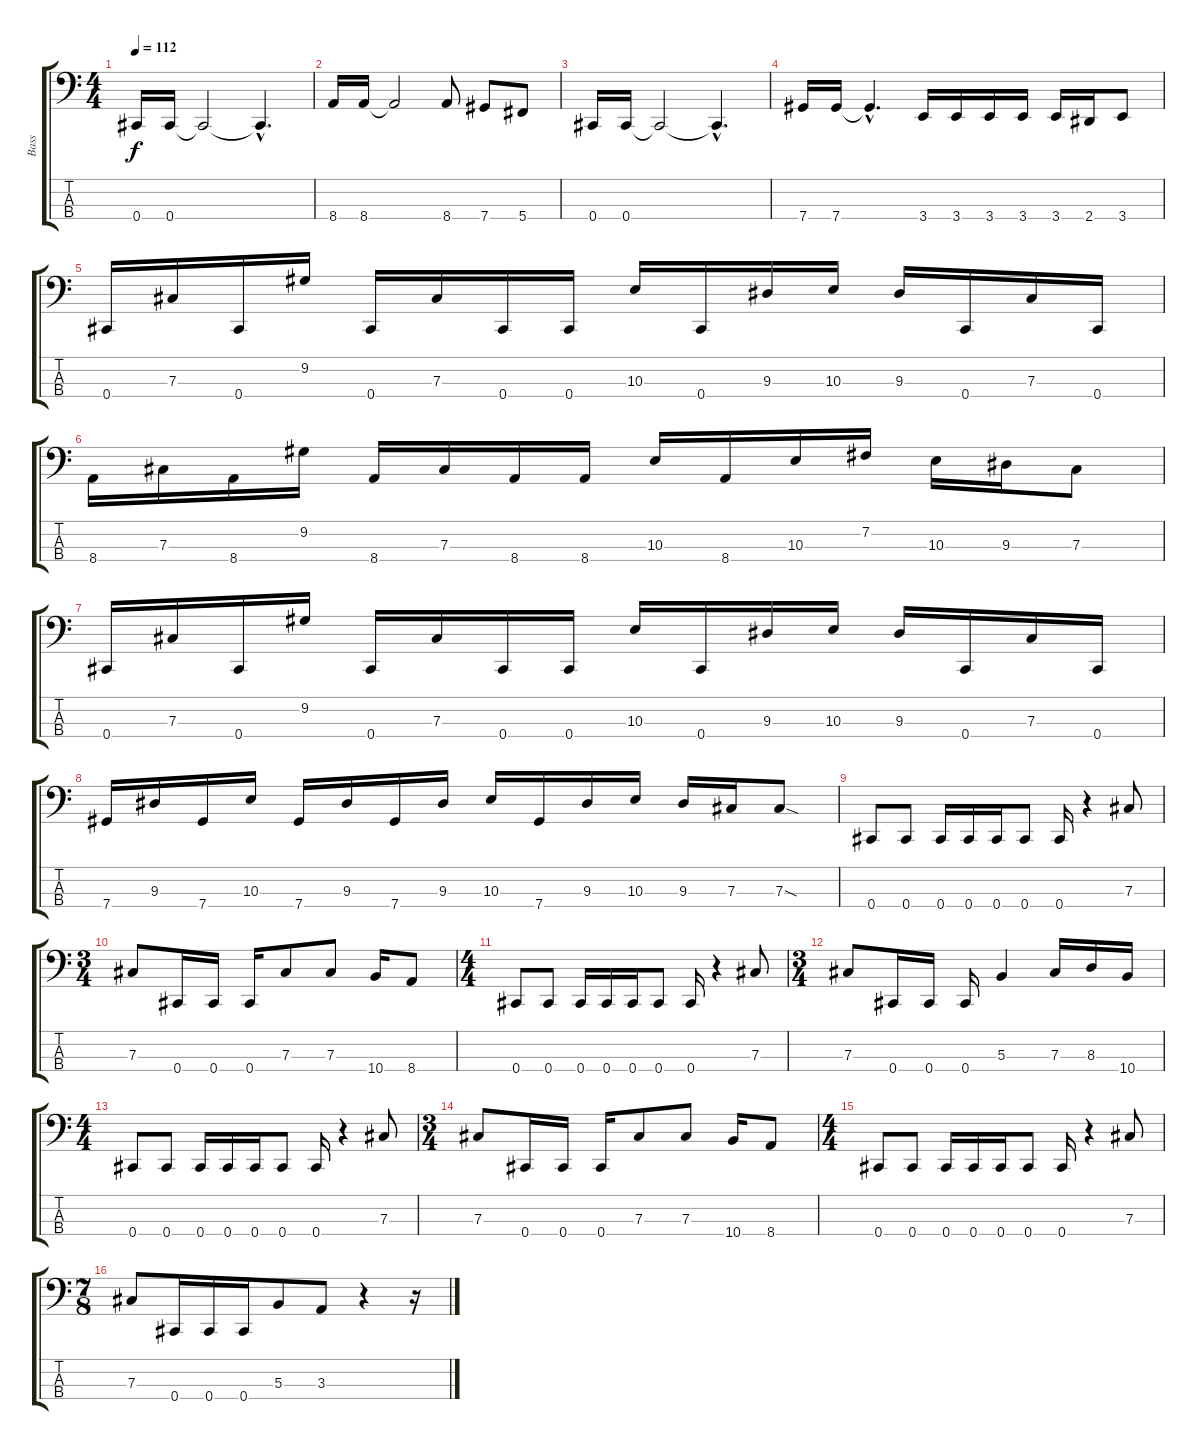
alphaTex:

\track ("Bass" "Bass") {instrument electricbassfinger}
\staff {score tabs}
\tuning (E2 B1 Gb1 Db1) {hide}
\ts (4 4)
\section ("" "")
\tempo 112
\clef f4
\ks c
0.4.16{dy f} 0.4.16 0.4{t}.2 0.4{hac t}.4{d} |
8.4.16 8.4.16 8.4{t}.2 8.4.8 7.4.8 5.4.8 |
0.4.16 0.4.16 0.4{t}.2 0.4{hac t}.4{d} |
7.4.16 7.4.16 7.4{hac t}.4{d} 3.4.16 3.4.16 3.4.16 3.4.16 3.4.16 2.4.16 3.4.8 |
\section ("" "")
0.4.16 7.3.16 0.4.16 9.2.16 0.4.16 7.3.16 0.4.16 0.4.16 10.3.16 0.4.16 9.3.16 10.3.16 9.3.16 0.4.16 7.3.16 0.4.16 |
8.4.16 7.3.16 8.4.16 9.2.16 8.4.16 7.3.16 8.4.16 8.4.16 10.3.16 8.4.16 10.3.16 7.2.16 10.3.16 9.3.16 7.3.8 |
0.4.16 7.3.16 0.4.16 9.2.16 0.4.16 7.3.16 0.4.16 0.4.16 10.3.16 0.4.16 9.3.16 10.3.16 9.3.16 0.4.16 7.3.16 0.4.16 |
7.4.16 9.3.16 7.4.16 10.3.16 7.4.16 9.3.16 7.4.16 9.3.16 10.3.16 7.4.16 9.3.16 10.3.16 9.3.16 7.3.16 7.3{sod}.8 |
\section ("" "")
0.4.8 0.4.8 0.4.16 0.4.16 0.4.16 0.4.8 0.4.16 r.4 7.3.8 |
\ts (3 4)
7.3.8 0.4.16 0.4.16 0.4.16 7.3.8 7.3.8 10.4.16 8.4.8 |
\ts (4 4)
0.4.8 0.4.8 0.4.16 0.4.16 0.4.16 0.4.8 0.4.16 r.4 7.3.8 |
\ts (3 4)
7.3.8 0.4.16 0.4.16 0.4.16 5.3.4 7.3.16 8.3.16 10.4.16 |
\ts (4 4)
0.4.8 0.4.8 0.4.16 0.4.16 0.4.16 0.4.8 0.4.16 r.4 7.3.8 |
\ts (3 4)
7.3.8 0.4.16 0.4.16 0.4.16 7.3.8 7.3.8 10.4.16 8.4.8 |
\ts (4 4)
0.4.8 0.4.8 0.4.16 0.4.16 0.4.16 0.4.8 0.4.16 r.4 7.3.8 |
\ts (7 8)
7.3.8 0.4.16 0.4.16 0.4.16 5.3.8 3.3.8 r.4 r.16
